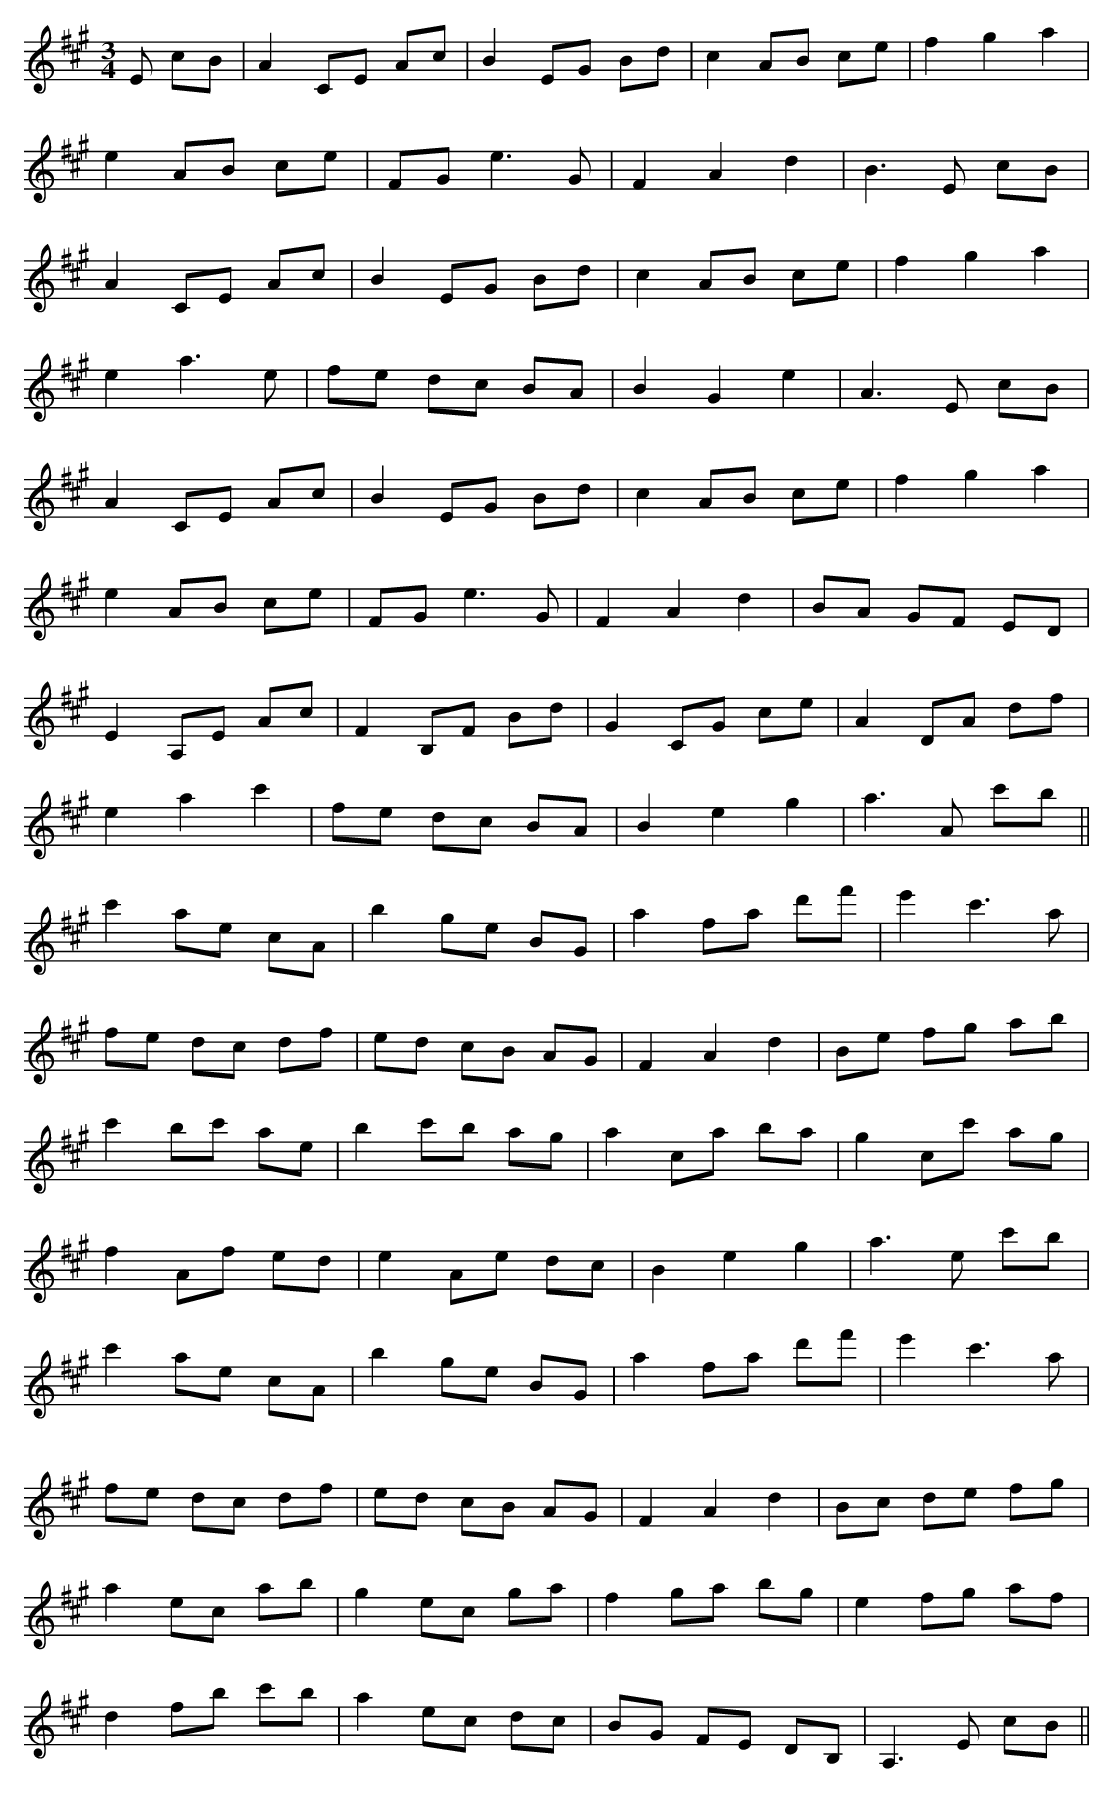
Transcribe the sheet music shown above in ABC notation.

X:1
M:3/4
K:A
E cB|A2 CE Ac|B2 EG Bd|c2 AB ce|f2 g2 a2|
e2 AB ce|FG e3 G|F2 A2 d2|B3 E cB|
A2 CE Ac|B2 EG Bd|c2 AB ce|f2 g2 a2|
e2 a3 e|fe dc BA|B2 G2 e2|A3 E cB|
A2 CE Ac|B2 EG Bd|c2 AB ce|f2 g2 a2|
e2 AB ce|FG e3 G|F2 A2 d2|BA GF ED|
E2 A,E Ac|F2 B,F Bd|G2 CG ce|A2 DA df|
e2 a2 c'2|fe dc BA|B2 e2 g2|a3 A c'b||
c'2 ae cA|b2 ge BG|a2 fa d'f'|e'2 c'3 a|
fe dc df|ed cB AG|F2 A2 d2|Be fg ab|
c'2 bc' ae|b2 c'b ag|a2 ca ba|g2 cc' ag|
f2 Af ed|e2 Ae dc|B2 e2 g2|a3 e c'b|
c'2 ae cA|b2 ge BG|a2 fa d'f'|e'2 c'3 a|
fe dc df|ed cB AG|F2 A2 d2|Bc de fg|
a2 ec ab|g2 ec ga|f2 ga bg|e2 fg af|
d2 fb c'b|a2 ec dc|BG FE DB,|A,3 E cB||
